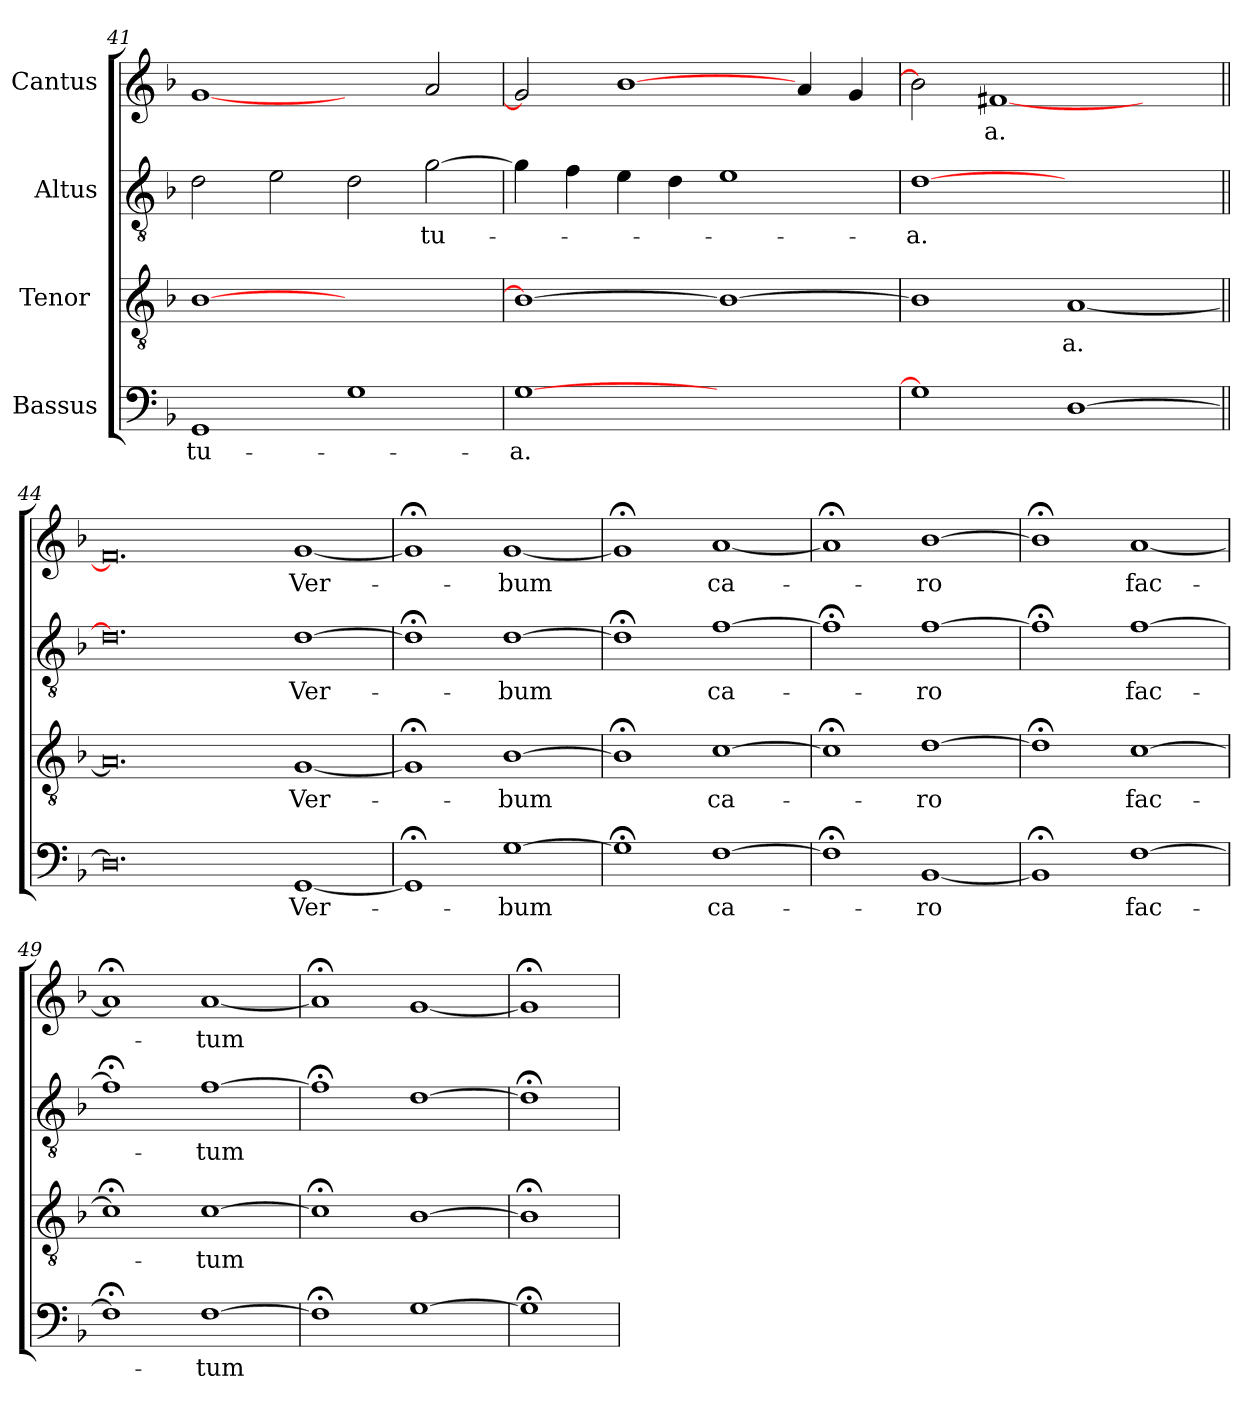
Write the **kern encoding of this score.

**kern	**text	**kern	**text	**kern	**text	**kern	**text
*part4	*part4	*part3	*part3	*part2	*part2	*part1	*part1
*staff4	*staff4	*staff3	*staff3	*staff2	*staff2	*staff1	*staff1
*I"Bassus	*	*I"Tenor 	*	*I"Altus	*	*I"Cantus	*
*clefF4	*	*clefGv2	*	*clefGv2	*	*clefG2	*
*k[b-]	*	*k[b-]	*	*k[b-]	*	*k[b-]	*
*F:	*	*F:	*	*F:	*	*F:	*
=41	=41	=41	=41	=41	=41	=41	=41
1GG/	tu-	[1B-\	.	2d\	.	[1g/	.
.	.	.	.	2e\	.	.	.
1G\	.	1ryy	.	2d\	.	2ryy	.
.	.	.	.	[2g\	tu-	2a/	.
=42	=42	=42	=42	=42	=42	=42	=42
[1G\	-a.	1B-\_	.	4g\]	.	2g/]	.
.	.	.	.	4f\	.	.	.
.	.	.	.	4e\	.	[1b-\	.
.	.	.	.	4d\	.	.	.
1ryy	.	1B-\_	.	1e\	.	.	.
.	.	.	.	.	.	4a/	.
.	.	.	.	.	.	4g/	.
=43	=43	=43	=43	=43	=43	=43	=43
1G\]	.	1B-\]	.	[1d\	-a.	2b-\]	.
.	.	.	.	.	.	[1f#X/	-a.
[1D\	.	[1A/	-a.	1ryy	.	.	.
.	.	.	.	.	.	2ryy	.
!!LO:LB:g=z
=44||	=44||	=44||	=44||	=44||	=44||	=44||	=44||
0.D\]	.	0.A/]	.	0.d\]	.	0.f#/]	.
[1GG/	Ver-	[1G/	Ver-	[1d\	Ver-	[1g/	Ver-
=45	=45	=45	=45	=45	=45	=45	=45
1GG;</]	.	1G;</]	.	1d;<\]	.	1g;</]	.
[1G\	-bum	[1B-\	-bum	[1d\	-bum	[1g/	-bum
=46	=46	=46	=46	=46	=46	=46	=46
1G;<\]	.	1B-;<\]	.	1d;<\]	.	1g;</]	.
[1F\	ca-	[1c\	ca-	[1f\	ca-	[1a/	ca-
=47	=47	=47	=47	=47	=47	=47	=47
1F;<\]	.	1c;<\]	.	1f;<\]	.	1a;</]	.
[1BB-/	-ro	[1d\	-ro	[1f\	-ro	[1b-\	-ro
=48	=48	=48	=48	=48	=48	=48	=48
1BB-;</]	.	1d;<\]	.	1f;<\]	.	1b-;<\]	.
[1F\	fac-	[1c\	fac-	[1f\	fac-	[1a/	fac-
=49	=49	=49	=49	=49	=49	=49	=49
1F;<\]	.	1c;<\]	.	1f;<\]	.	1a;</]	.
[1F\	-tum	[1c\	-tum	[1f\	-tum	[1a/	-tum
=50	=50	=50	=50	=50	=50	=50	=50
1F;<\]	.	1c;<\]	.	1f;<\]	.	1a;</]	.
[1G\	.	[1B-\	.	[1d\	.	[1g/	.
=51	=51	=51	=51	=51	=51	=51	=51
1G;<\]	.	1B-;<\]	.	1d;<\]	.	1g;</]	.
=	=	=	=	=	=	=	=
*-	*-	*-	*-	*-	*-	*-	*-
